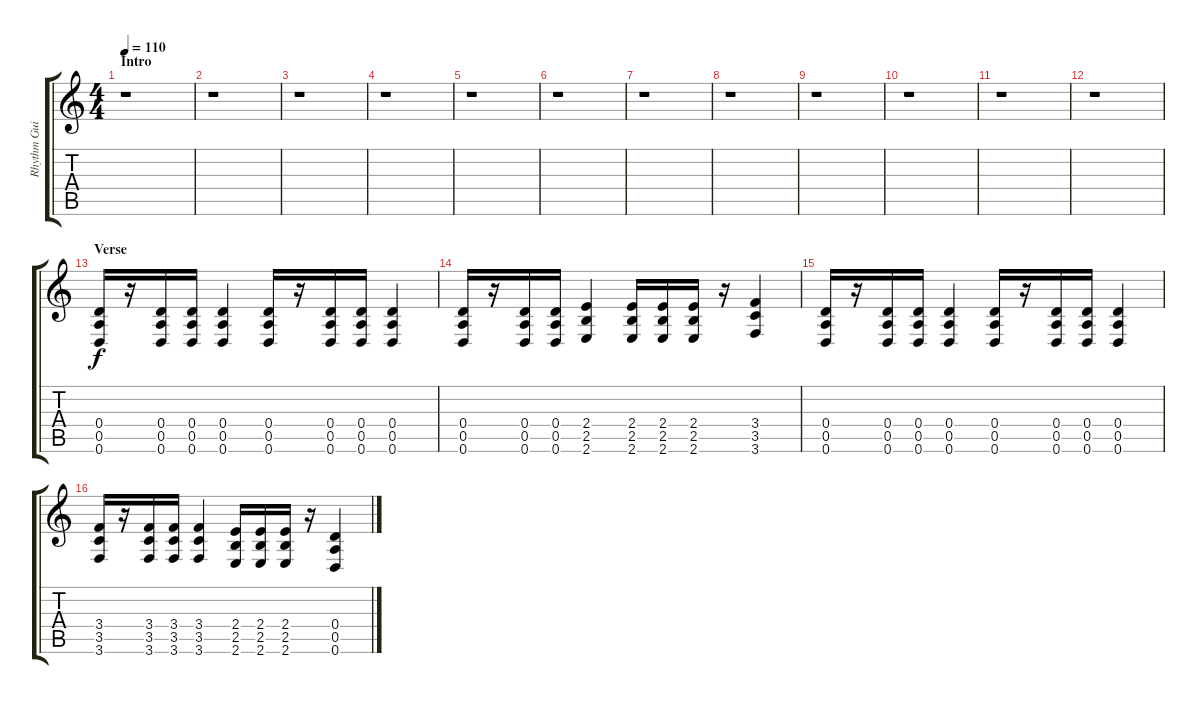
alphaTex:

\track ("Rhythm Guitar" "Rhythm Gui") {instrument distortionguitar}
\staff {score tabs}
\tuning (E4 B3 G3 D3 A2 D2) {hide}
\ts (4 4)
\section ("" "Intro")
\tempo 110
\clef g2
\ks c
r.1{dy f instrument distortionguitar} |
r.1 |
r.1 |
r.1 |
r.1 |
r.1 |
r.1 |
r.1 |
r.1 |
r.1 |
r.1 |
r.1 |
\section ("" "Verse")
(0.4 0.5 0.6).16 r.16 (0.4 0.5 0.6).16 (0.4 0.5 0.6).16 (0.4 0.5 0.6).4 (0.4 0.5 0.6).16 r.16 (0.4 0.5 0.6).16 (0.4 0.5 0.6).16 (0.4 0.5 0.6).4 |
(0.4 0.5 0.6).16 r.16 (0.4 0.5 0.6).16 (0.4 0.5 0.6).16 (2.4 2.5 2.6).4 (2.4 2.5 2.6).16 (2.4 2.5 2.6).16 (2.4 2.5 2.6).16 r.16 (3.4 3.5 3.6).4 |
(0.4 0.5 0.6).16 r.16 (0.4 0.5 0.6).16 (0.4 0.5 0.6).16 (0.4 0.5 0.6).4 (0.4 0.5 0.6).16 r.16 (0.4 0.5 0.6).16 (0.4 0.5 0.6).16 (0.4 0.5 0.6).4 |
(3.4 3.5 3.6).16 r.16 (3.4 3.5 3.6).16 (3.4 3.5 3.6).16 (3.4 3.5 3.6).4 (2.4 2.5 2.6).16 (2.4 2.5 2.6).16 (2.4 2.5 2.6).16 r.16 (0.4 0.5 0.6).4
